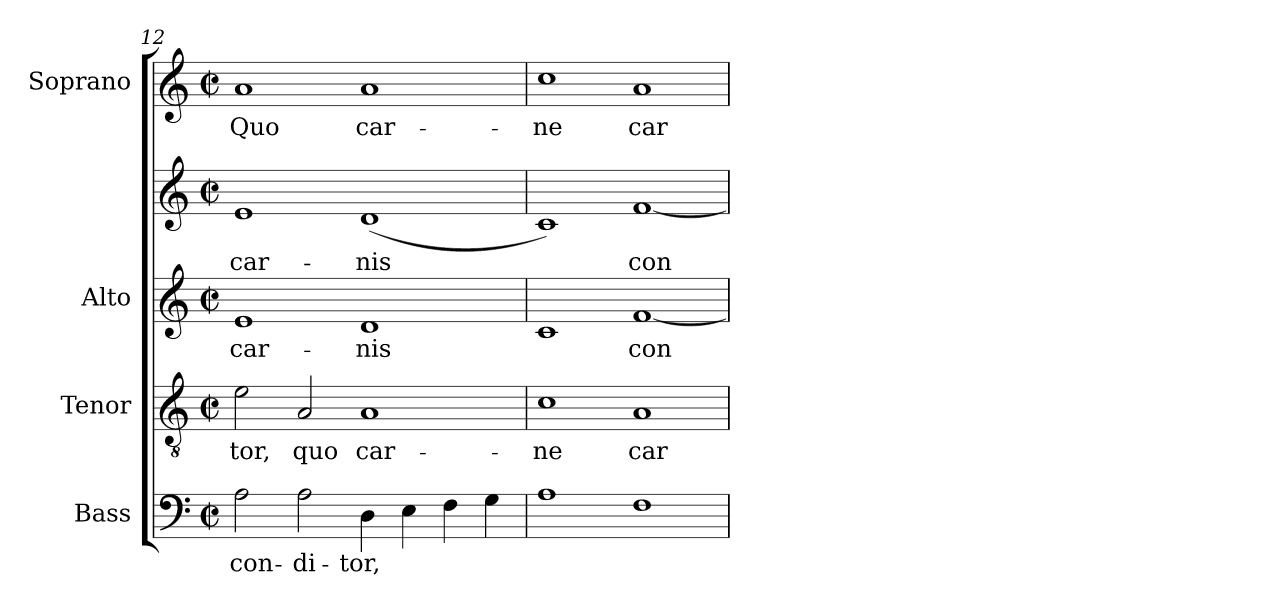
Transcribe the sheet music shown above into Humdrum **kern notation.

**kern	**text	**kern	**text	**kern	**text	**kern	**text	**kern	**text
*part4	*part4	*part3	*part3	*part2	*part2	*part2	*part2	*part1	*part1
*staff5	*staff5	*staff4	*staff4	*staff3	*staff3	*staff2	*staff2	*staff1	*staff1
*I"Bass	*	*I"Tenor	*	*I"Alto	*	*	*	*I"Soprano	*
*I'B	*	*I'T	*	*I'A	*	*	*	*I'S	*
!!LO:LB:g=z
*clefF4	*	*clefGv2	*	*	*	*clefG2	*	*clefG2	*
*k[]	*	*k[]	*	*k[]	*	*k[]	*	*k[]	*
*C:	*	*C:	*	*C:	*	*C:	*	*C:	*
*M4/2	*	*M4/2	*	*M4/2	*	*M4/2	*	*M4/2	*
*met(c|)	*	*met(c|)	*	*met(c|)	*	*met(c|)	*	*met(c|)	*
=12	=12	=12	=12	=12	=12	=12	=12	=12	=12
!	!LO:LY:b	!	!LO:LY:b	!	!LO:LY:b	!	!LO:LY:b	!	!LO:LY:b
2A	con-	2e	-tor,	1e	car-	1e	car-	1a	Quo
!	!LO:LY:b	!	!LO:LY:b	!	!	!	!	!	!
2A	-di-	2A	quo	.	.	.	.	.	.
!	!LO:LY:b	!	!LO:LY:b	!	!LO:LY:b	!	!LO:LY:b	!	!LO:LY:b
4D	-tor,	1A	car-	1d	-nis	(<1d	-nis	1a	car-
4E	.	.	.	.	.	.	.	.	.
4F	.	.	.	.	.	.	.	.	.
4G	.	.	.	.	.	.	.	.	.
=13	=13	=13	=13	=13	=13	=13	=13	=13	=13
!	!	!	!LO:LY:b	!	!	!	!	!	!LO:LY:b
1A	.	1c	-ne	1c	.	1c)	.	1cc	-ne
!	!	!	!LO:LY:b	!	!LO:LY:b	!	!LO:LY:b	!	!LO:LY:b
1F	.	1A	car-	[1f	con-	[1f	con-	1a	car-
=	=	=	=	=	=	=	=	=	=
*-	*-	*-	*-	*-	*-	*-	*-	*-	*-
